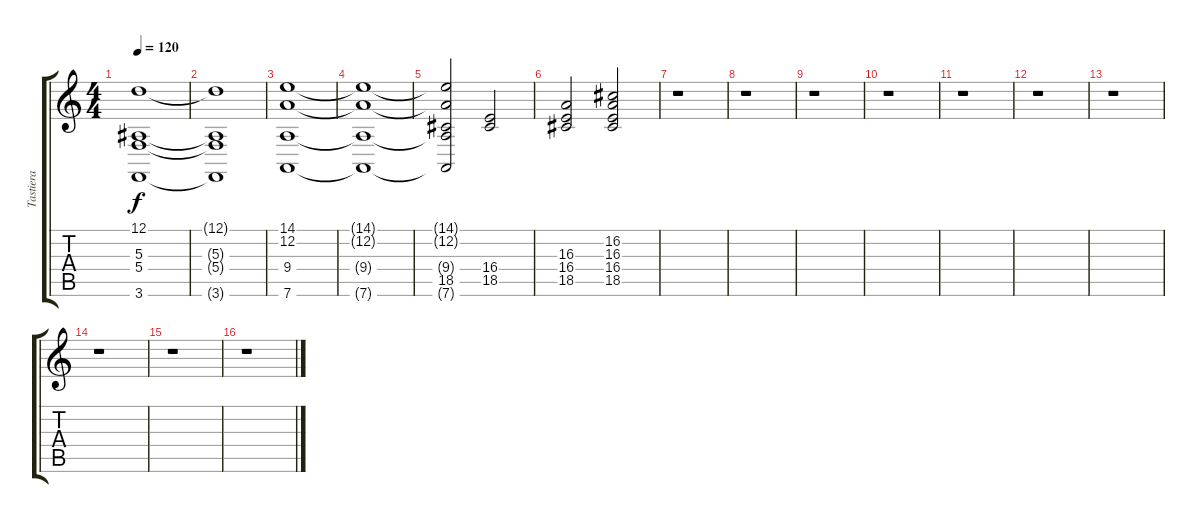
\track ("Tastiera" "Tastiera") {instrument stringensemble1}
\staff {score tabs}
\tuning (D4 A3 F3 C3 G2 D2) {hide}
\ts (4 4)
\tempo 120
\clef g2
\ks c
(12.1 5.3 5.4 3.6).1{dy f} |
(12.1{t} 5.3{t} 5.4{t} 3.6{t}).1 |
(14.1 12.2 9.4 7.6).1 |
(14.1{t} 12.2{t} 9.4{t} 7.6{t}).1 |
(14.1{t} 12.2{t} 9.4{t} 18.5 7.6{t}).2 (16.4 18.5).2 |
(16.3 16.4 18.5).2 (16.2 16.3 16.4 18.5).2 |
r.1 |
r.1 |
r.1 |
r.1 |
r.1 |
r.1 |
r.1 |
r.1 |
r.1 |
r.1
